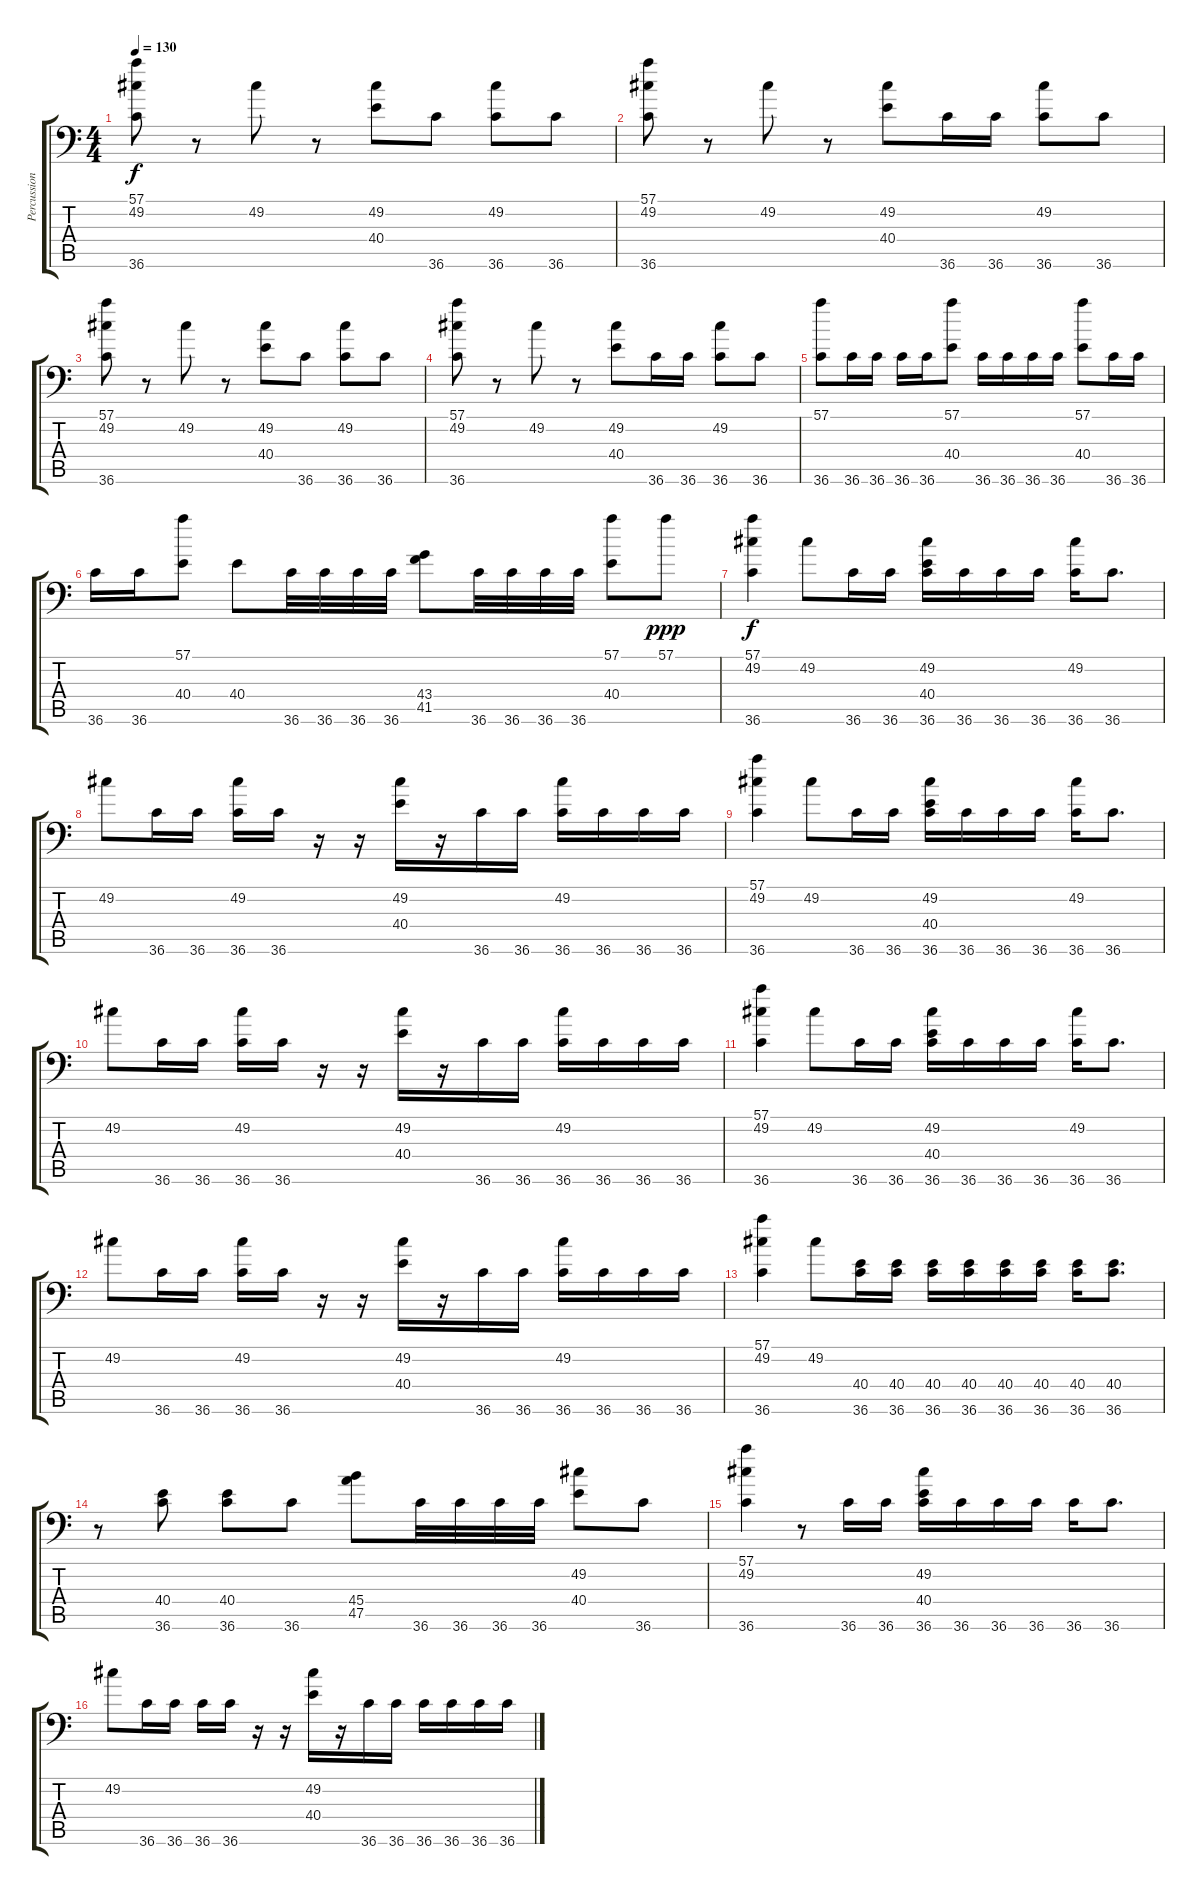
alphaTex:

\track ("Percussion" "Percussion") {instrument acousticgrandpiano}
\staff {score tabs}
\tuning (C-1 C-1 C-1 C-1 C-1 C-1) {hide}
\ts (4 4)
\tempo 130
\clef f4
\ks c
(57.1 49.2 36.6).8{dy f} r.8 49.2.8 r.8 (49.2 40.4).8 36.6.8 (49.2 36.6).8 36.6.8 |
(57.1 49.2 36.6).8 r.8 49.2.8 r.8 (49.2 40.4).8 36.6.16 36.6.16 (49.2 36.6).8 36.6.8 |
(57.1 49.2 36.6).8 r.8 49.2.8 r.8 (49.2 40.4).8 36.6.8 (49.2 36.6).8 36.6.8 |
(57.1 49.2 36.6).8 r.8 49.2.8 r.8 (49.2 40.4).8 36.6.16 36.6.16 (49.2 36.6).8 36.6.8 |
(57.1 36.6).8 36.6.16 36.6.16 36.6.16 36.6.16 (57.1 40.4).8 36.6.16 36.6.16 36.6.16 36.6.16 (57.1 40.4).8 36.6.16 36.6.16 |
36.6.16 36.6.16 (57.1 40.4).8 40.4.8 36.6.32 36.6.32 36.6.32 36.6.32 (43.4 41.5).8 36.6.32 36.6.32 36.6.32 36.6.32 (57.1 40.4).8 57.1.8{dy ppp} |
(57.1 49.2 36.6).4{dy f} 49.2.8 36.6.16 36.6.16 (49.2 40.4 36.6).16 36.6.16 36.6.16 36.6.16 (49.2 36.6).16 36.6.8{d} |
49.2.8 36.6.16 36.6.16 (49.2 36.6).16 36.6.16 r.16 r.16 (49.2 40.4).16 r.16 36.6.16 36.6.16 (49.2 36.6).16 36.6.16 36.6.16 36.6.16 |
(57.1 49.2 36.6).4 49.2.8 36.6.16 36.6.16 (49.2 40.4 36.6).16 36.6.16 36.6.16 36.6.16 (49.2 36.6).16 36.6.8{d} |
49.2.8 36.6.16 36.6.16 (49.2 36.6).16 36.6.16 r.16 r.16 (49.2 40.4).16 r.16 36.6.16 36.6.16 (49.2 36.6).16 36.6.16 36.6.16 36.6.16 |
(57.1 49.2 36.6).4 49.2.8 36.6.16 36.6.16 (49.2 40.4 36.6).16 36.6.16 36.6.16 36.6.16 (49.2 36.6).16 36.6.8{d} |
49.2.8 36.6.16 36.6.16 (49.2 36.6).16 36.6.16 r.16 r.16 (49.2 40.4).16 r.16 36.6.16 36.6.16 (49.2 36.6).16 36.6.16 36.6.16 36.6.16 |
(57.1 49.2 36.6).4 49.2.8 (40.4 36.6).16 (40.4 36.6).16 (40.4 36.6).16 (40.4 36.6).16 (40.4 36.6).16 (40.4 36.6).16 (40.4 36.6).16 (40.4 36.6).8{d} |
r.8 (40.4 36.6).8 (40.4 36.6).8 36.6.8 (45.4 47.5).8 36.6.32 36.6.32 36.6.32 36.6.32 (49.2 40.4).8 36.6.8 |
(57.1 49.2 36.6).4 r.8 36.6.16 36.6.16 (49.2 40.4 36.6).16 36.6.16 36.6.16 36.6.16 36.6.16 36.6.8{d} |
49.2.8 36.6.16 36.6.16 36.6.16 36.6.16 r.16 r.16 (49.2 40.4).16 r.16 36.6.16 36.6.16 36.6.16 36.6.16 36.6.16 36.6.16
